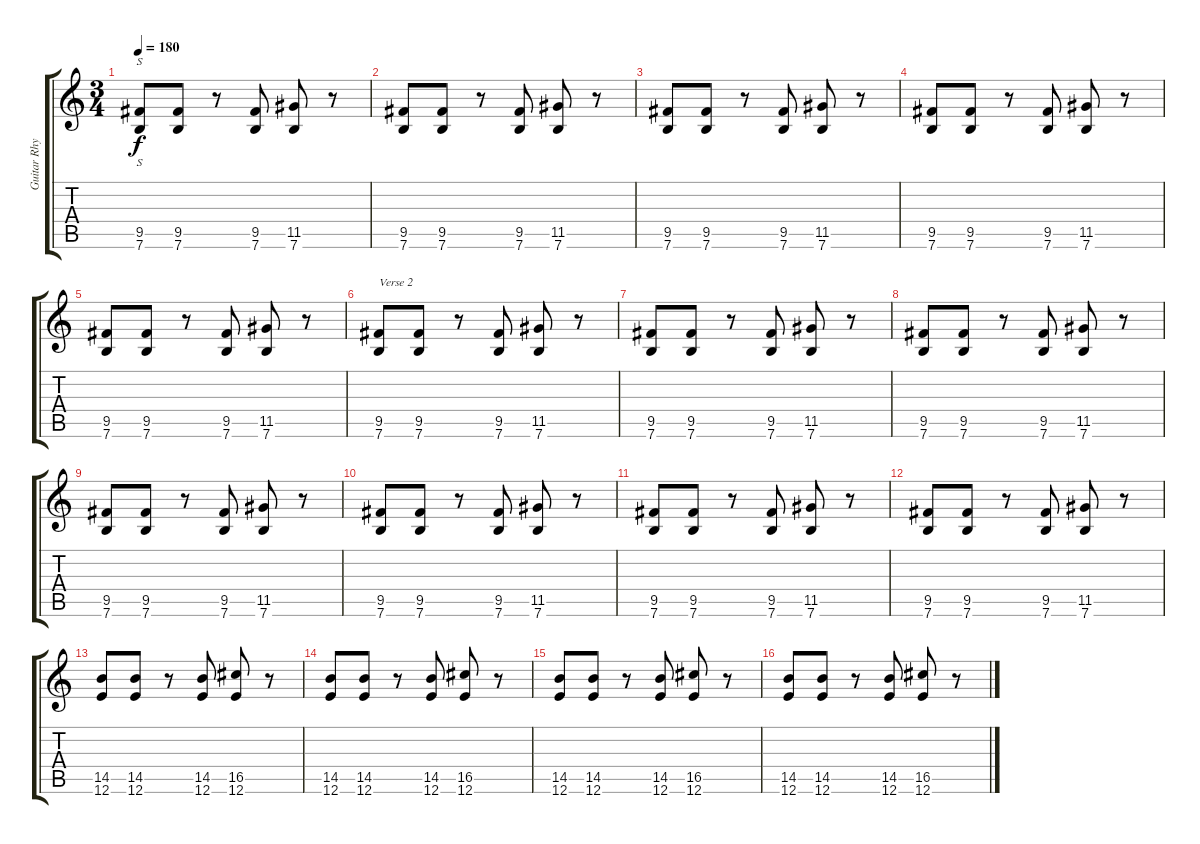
\track ("Guitar Rhythm" "Guitar Rhy") {instrument distortionguitar}
\staff {score tabs}
\tuning (E4 B3 G3 D3 A2 E2) {hide}
\ts (3 4)
\tempo 180
\clef g2
\ks c
(9.5 7.6).8{s dy f} (9.5 7.6).8 r.8 (9.5 7.6).8 (11.5 7.6).8 r.8 |
(9.5 7.6).8 (9.5 7.6).8 r.8 (9.5 7.6).8 (11.5 7.6).8 r.8 |
(9.5 7.6).8 (9.5 7.6).8 r.8 (9.5 7.6).8 (11.5 7.6).8 r.8 |
(9.5 7.6).8 (9.5 7.6).8 r.8 (9.5 7.6).8 (11.5 7.6).8 r.8 |
(9.5 7.6).8 (9.5 7.6).8 r.8 (9.5 7.6).8 (11.5 7.6).8 r.8 |
(9.5 7.6).8{txt "Verse 2"} (9.5 7.6).8 r.8 (9.5 7.6).8 (11.5 7.6).8 r.8 |
(9.5 7.6).8 (9.5 7.6).8 r.8 (9.5 7.6).8 (11.5 7.6).8 r.8 |
(9.5 7.6).8 (9.5 7.6).8 r.8 (9.5 7.6).8 (11.5 7.6).8 r.8 |
(9.5 7.6).8 (9.5 7.6).8 r.8 (9.5 7.6).8 (11.5 7.6).8 r.8 |
(9.5 7.6).8 (9.5 7.6).8 r.8 (9.5 7.6).8 (11.5 7.6).8 r.8 |
(9.5 7.6).8 (9.5 7.6).8 r.8 (9.5 7.6).8 (11.5 7.6).8 r.8 |
(9.5 7.6).8 (9.5 7.6).8 r.8 (9.5 7.6).8 (11.5 7.6).8 r.8 |
(14.5 12.6).8 (14.5 12.6).8 r.8 (14.5 12.6).8 (16.5 12.6).8 r.8 |
(14.5 12.6).8 (14.5 12.6).8 r.8 (14.5 12.6).8 (16.5 12.6).8 r.8 |
(14.5 12.6).8 (14.5 12.6).8 r.8 (14.5 12.6).8 (16.5 12.6).8 r.8 |
(14.5 12.6).8 (14.5 12.6).8 r.8 (14.5 12.6).8 (16.5 12.6).8 r.8
